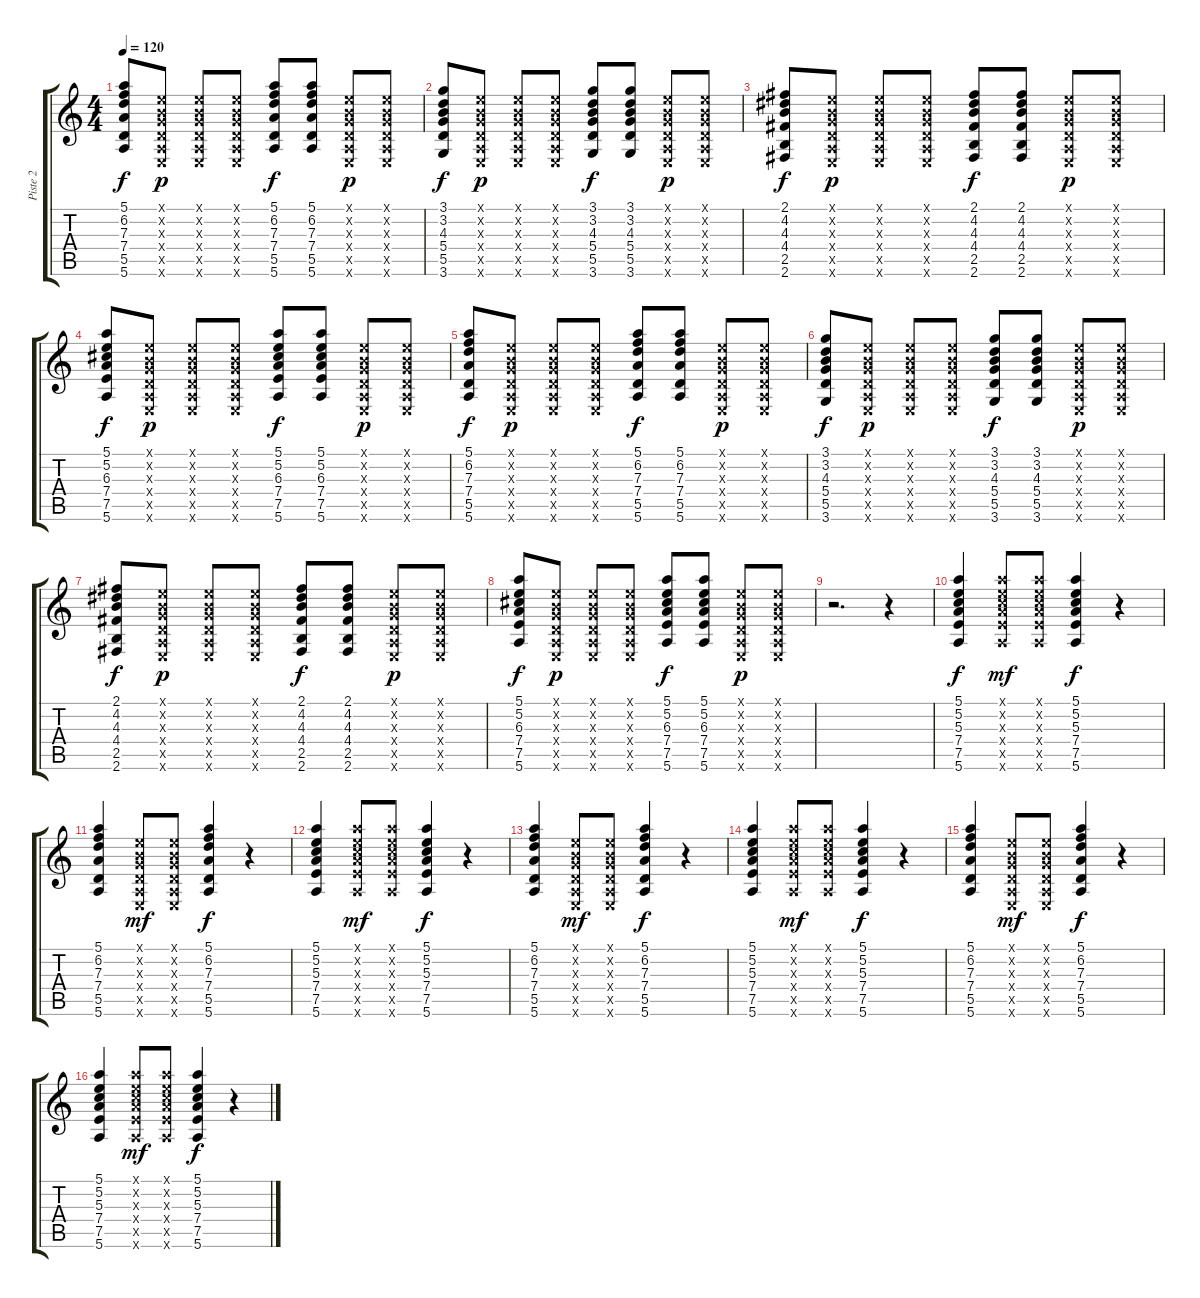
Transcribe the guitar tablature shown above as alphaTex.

\track ("Piste 2" "Piste 2") {instrument acousticguitarsteel}
\staff {score tabs}
\tuning (E4 B3 G3 D3 A2 E2) {hide}
\ts (4 4)
\tempo 120
\clef g2
\ks c
(5.1 6.2 7.3 7.4 5.5 5.6).8{dy f} (0.1{x} 0.2{x} 0.3{x} 0.4{x} 0.5{x} 0.6{x}).8{dy p} (0.1{x} 0.2{x} 0.3{x} 0.4{x} 0.5{x} 0.6{x}).8 (0.1{x} 0.2{x} 0.3{x} 0.4{x} 0.5{x} 0.6{x}).8 (5.1 6.2 7.3 7.4 5.5 5.6).8{dy f} (5.1 6.2 7.3 7.4 5.5 5.6).8 (0.1{x} 0.2{x} 0.3{x} 0.4{x} 0.5{x} 0.6{x}).8{dy p} (0.1{x} 0.2{x} 0.3{x} 0.4{x} 0.5{x} 0.6{x}).8 |
(3.1 3.2 4.3 5.4 5.5 3.6).8{dy f} (0.1{x} 0.2{x} 0.3{x} 0.4{x} 0.5{x} 0.6{x}).8{dy p} (0.1{x} 0.2{x} 0.3{x} 0.4{x} 0.5{x} 0.6{x}).8 (0.1{x} 0.2{x} 0.3{x} 0.4{x} 0.5{x} 0.6{x}).8 (3.1 3.2 4.3 5.4 5.5 3.6).8{dy f} (3.1 3.2 4.3 5.4 5.5 3.6).8 (0.1{x} 0.2{x} 0.3{x} 0.4{x} 0.5{x} 0.6{x}).8{dy p} (0.1{x} 0.2{x} 0.3{x} 0.4{x} 0.5{x} 0.6{x}).8 |
(2.1 4.2 4.3 4.4 2.5 2.6).8{dy f} (0.1{x} 0.2{x} 0.3{x} 0.4{x} 0.5{x} 0.6{x}).8{dy p} (0.1{x} 0.2{x} 0.3{x} 0.4{x} 0.5{x} 0.6{x}).8 (0.1{x} 0.2{x} 0.3{x} 0.4{x} 0.5{x} 0.6{x}).8 (2.1 4.2 4.3 4.4 2.5 2.6).8{dy f} (2.1 4.2 4.3 4.4 2.5 2.6).8 (0.1{x} 0.2{x} 0.3{x} 0.4{x} 0.5{x} 0.6{x}).8{dy p} (0.1{x} 0.2{x} 0.3{x} 0.4{x} 0.5{x} 0.6{x}).8 |
(5.1 5.2 6.3 7.4 7.5 5.6).8{dy f} (0.1{x} 0.2{x} 0.3{x} 0.4{x} 0.5{x} 0.6{x}).8{dy p} (0.1{x} 0.2{x} 0.3{x} 0.4{x} 0.5{x} 0.6{x}).8 (0.1{x} 0.2{x} 0.3{x} 0.4{x} 0.5{x} 0.6{x}).8 (5.1 5.2 6.3 7.4 7.5 5.6).8{dy f} (5.1 5.2 6.3 7.4 7.5 5.6).8 (0.1{x} 0.2{x} 0.3{x} 0.4{x} 0.5{x} 0.6{x}).8{dy p} (0.1{x} 0.2{x} 0.3{x} 0.4{x} 0.5{x} 0.6{x}).8 |
(5.1 6.2 7.3 7.4 5.5 5.6).8{dy f} (0.1{x} 0.2{x} 0.3{x} 0.4{x} 0.5{x} 0.6{x}).8{dy p} (0.1{x} 0.2{x} 0.3{x} 0.4{x} 0.5{x} 0.6{x}).8 (0.1{x} 0.2{x} 0.3{x} 0.4{x} 0.5{x} 0.6{x}).8 (5.1 6.2 7.3 7.4 5.5 5.6).8{dy f} (5.1 6.2 7.3 7.4 5.5 5.6).8 (0.1{x} 0.2{x} 0.3{x} 0.4{x} 0.5{x} 0.6{x}).8{dy p} (0.1{x} 0.2{x} 0.3{x} 0.4{x} 0.5{x} 0.6{x}).8 |
(3.1 3.2 4.3 5.4 5.5 3.6).8{dy f} (0.1{x} 0.2{x} 0.3{x} 0.4{x} 0.5{x} 0.6{x}).8{dy p} (0.1{x} 0.2{x} 0.3{x} 0.4{x} 0.5{x} 0.6{x}).8 (0.1{x} 0.2{x} 0.3{x} 0.4{x} 0.5{x} 0.6{x}).8 (3.1 3.2 4.3 5.4 5.5 3.6).8{dy f} (3.1 3.2 4.3 5.4 5.5 3.6).8 (0.1{x} 0.2{x} 0.3{x} 0.4{x} 0.5{x} 0.6{x}).8{dy p} (0.1{x} 0.2{x} 0.3{x} 0.4{x} 0.5{x} 0.6{x}).8 |
(2.1 4.2 4.3 4.4 2.5 2.6).8{dy f} (0.1{x} 0.2{x} 0.3{x} 0.4{x} 0.5{x} 0.6{x}).8{dy p} (0.1{x} 0.2{x} 0.3{x} 0.4{x} 0.5{x} 0.6{x}).8 (0.1{x} 0.2{x} 0.3{x} 0.4{x} 0.5{x} 0.6{x}).8 (2.1 4.2 4.3 4.4 2.5 2.6).8{dy f} (2.1 4.2 4.3 4.4 2.5 2.6).8 (0.1{x} 0.2{x} 0.3{x} 0.4{x} 0.5{x} 0.6{x}).8{dy p} (0.1{x} 0.2{x} 0.3{x} 0.4{x} 0.5{x} 0.6{x}).8 |
(5.1 5.2 6.3 7.4 7.5 5.6).8{dy f} (0.1{x} 0.2{x} 0.3{x} 0.4{x} 0.5{x} 0.6{x}).8{dy p} (0.1{x} 0.2{x} 0.3{x} 0.4{x} 0.5{x} 0.6{x}).8 (0.1{x} 0.2{x} 0.3{x} 0.4{x} 0.5{x} 0.6{x}).8 (5.1 5.2 6.3 7.4 7.5 5.6).8{dy f} (5.1 5.2 6.3 7.4 7.5 5.6).8 (0.1{x} 0.2{x} 0.3{x} 0.4{x} 0.5{x} 0.6{x}).8{dy p} (0.1{x} 0.2{x} 0.3{x} 0.4{x} 0.5{x} 0.6{x}).8 |
r.2{d} r.4{volume 5} |
(5.1 5.2 5.3 7.4 7.5 5.6).4{dy f volume 13} (5.1{x} 5.2{x} 5.3{x} 7.4{x} 7.5{x} 5.6{x}).8{dy mf} (5.1{x} 5.2{x} 5.3{x} 7.4{x} 7.5{x} 5.6{x}).8 (5.1 5.2 5.3 7.4 7.5 5.6).4{dy f} r.4 |
(5.1 6.2 7.3 7.4 5.5 5.6).4 (0.1{x} 0.2{x} 0.3{x} 0.4{x} 0.5{x} 0.6{x}).8{dy mf} (0.1{x} 0.2{x} 0.3{x} 0.4{x} 0.5{x} 0.6{x}).8 (5.1 6.2 7.3 7.4 5.5 5.6).4{dy f} r.4 |
(5.1 5.2 5.3 7.4 7.5 5.6).4 (5.1{x} 5.2{x} 5.3{x} 7.4{x} 7.5{x} 5.6{x}).8{dy mf} (5.1{x} 5.2{x} 5.3{x} 7.4{x} 7.5{x} 5.6{x}).8 (5.1 5.2 5.3 7.4 7.5 5.6).4{dy f} r.4 |
(5.1 6.2 7.3 7.4 5.5 5.6).4 (0.1{x} 0.2{x} 0.3{x} 0.4{x} 0.5{x} 0.6{x}).8{dy mf} (0.1{x} 0.2{x} 0.3{x} 0.4{x} 0.5{x} 0.6{x}).8 (5.1 6.2 7.3 7.4 5.5 5.6).4{dy f} r.4 |
(5.1 5.2 5.3 7.4 7.5 5.6).4 (5.1{x} 5.2{x} 5.3{x} 7.4{x} 7.5{x} 5.6{x}).8{dy mf} (5.1{x} 5.2{x} 5.3{x} 7.4{x} 7.5{x} 5.6{x}).8 (5.1 5.2 5.3 7.4 7.5 5.6).4{dy f} r.4 |
(5.1 6.2 7.3 7.4 5.5 5.6).4 (0.1{x} 0.2{x} 0.3{x} 0.4{x} 0.5{x} 0.6{x}).8{dy mf} (0.1{x} 0.2{x} 0.3{x} 0.4{x} 0.5{x} 0.6{x}).8 (5.1 6.2 7.3 7.4 5.5 5.6).4{dy f} r.4 |
(5.1 5.2 5.3 7.4 7.5 5.6).4 (5.1{x} 5.2{x} 5.3{x} 7.4{x} 7.5{x} 5.6{x}).8{dy mf} (5.1{x} 5.2{x} 5.3{x} 7.4{x} 7.5{x} 5.6{x}).8 (5.1 5.2 5.3 7.4 7.5 5.6).4{dy f} r.4
